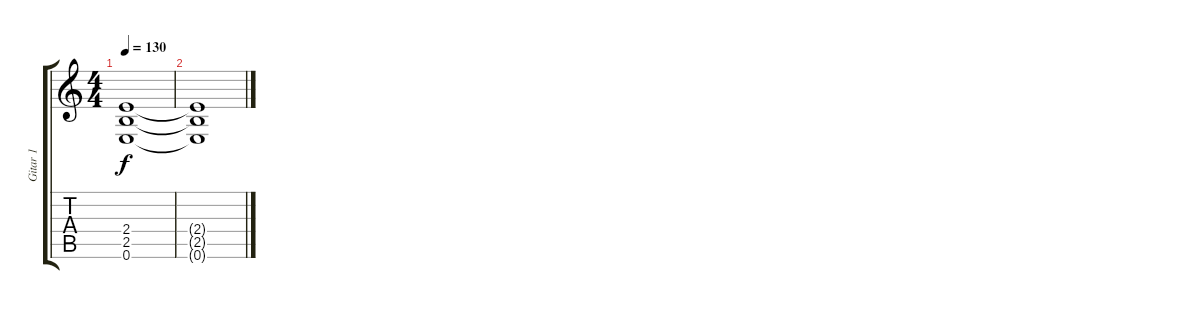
\track ("Gitar 1" "Gitar 1") {instrument distortionguitar}
\staff {score tabs}
\tuning (E4 B3 G3 D3 A2 E2) {hide}
\ts (4 4)
\tempo 130
\clef g2
\ks c
(2.4 2.5 0.6).1{dy f} |
(2.4{t} 2.5{t} 0.6{t}).1
